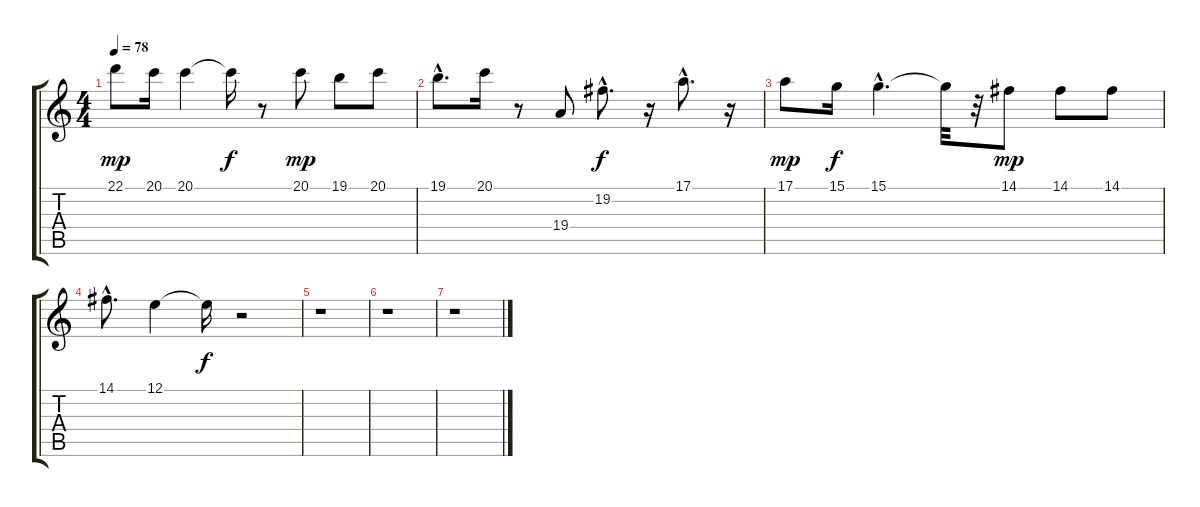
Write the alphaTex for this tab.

\track "" {instrument reedorgan}
\staff {score tabs}
\tuning (E4 B3 G3 D3 A2 E2) {hide}
\ts (4 4)
\tempo 78
\clef g2
\ks c
22.1.8{dy mp} 20.1.16 20.1.4 20.1{t}.16{dy f} r.8 20.1.8{dy mp} 19.1.8 20.1.8 |
19.1{hac}.8{d} 20.1.16 r.8 19.4.8 19.2{hac}.8{d dy f} r.16 17.1{hac}.8{d} r.16 |
17.1.8{dy mp} 15.1.16{dy f} 15.1{hac}.4{d} 15.1{t}.32 r.32 14.1.8{dy mp} 14.1.8 14.1.8 |
14.1{hac}.8{d} 12.1.4 12.1{t}.16{dy f} r.2 |
r.1 |
r.1 |
r.1
